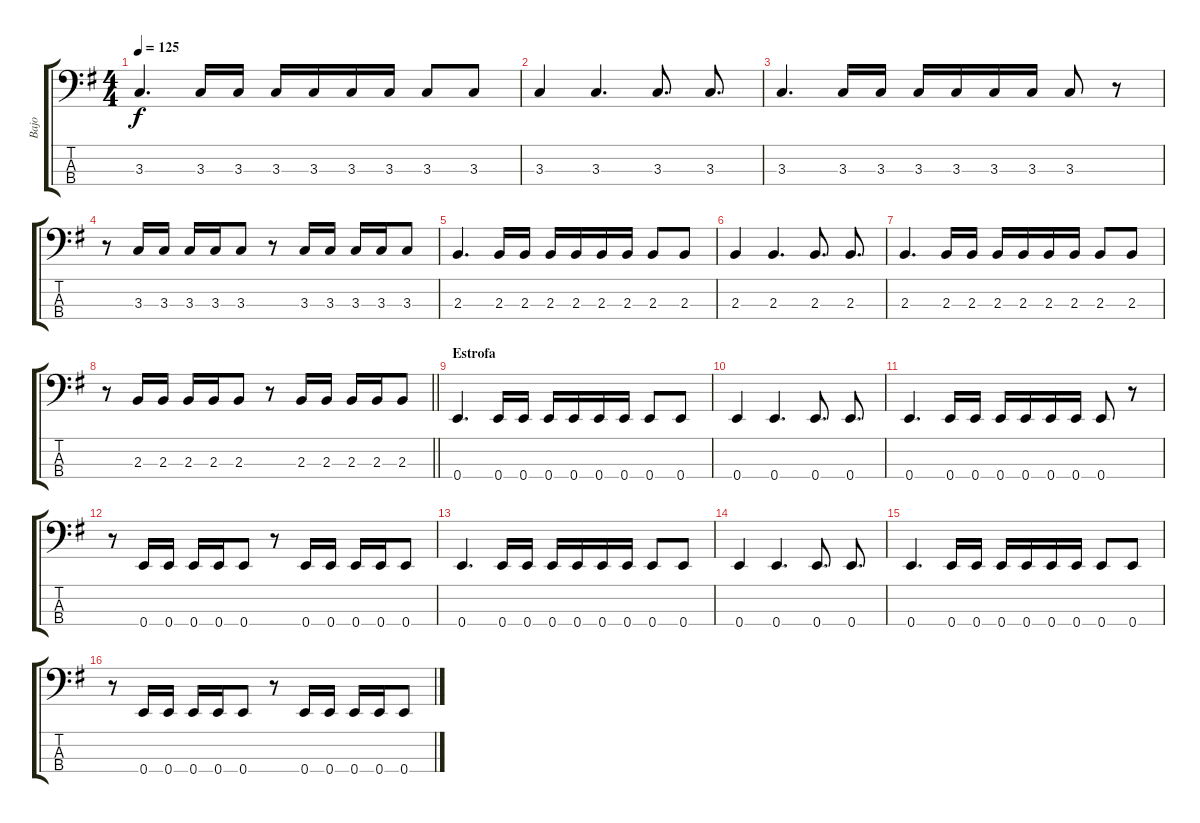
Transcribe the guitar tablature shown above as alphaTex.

\track ("Bajo" "Bajo") {instrument electricbassfinger}
\staff {score tabs}
\tuning (G2 D2 A1 E1) {hide}
\ts (4 4)
\tempo 125
\clef f4
\ks g
3.3.4{d dy f} 3.3.16 3.3.16 3.3.16 3.3.16 3.3.16 3.3.16 3.3.8 3.3.8 |
3.3.4 3.3.4{d} 3.3.8{d} 3.3.8{d} |
3.3.4{d} 3.3.16 3.3.16 3.3.16 3.3.16 3.3.16 3.3.16 3.3.8 r.8 |
r.8 3.3.16 3.3.16 3.3.16 3.3.16 3.3.8 r.8 3.3.16 3.3.16 3.3.16 3.3.16 3.3.8 |
2.3.4{d} 2.3.16 2.3.16 2.3.16 2.3.16 2.3.16 2.3.16 2.3.8 2.3.8 |
2.3.4 2.3.4{d} 2.3.8{d} 2.3.8{d} |
2.3.4{d} 2.3.16 2.3.16 2.3.16 2.3.16 2.3.16 2.3.16 2.3.8 2.3.8 |
\barLineRight lightlight
r.8 2.3.16 2.3.16 2.3.16 2.3.16 2.3.8 r.8 2.3.16 2.3.16 2.3.16 2.3.16 2.3.8 |
\section ("" "Estrofa")
0.4.4{d} 0.4.16 0.4.16 0.4.16 0.4.16 0.4.16 0.4.16 0.4.8 0.4.8 |
0.4.4 0.4.4{d} 0.4.8{d} 0.4.8{d} |
0.4.4{d} 0.4.16 0.4.16 0.4.16 0.4.16 0.4.16 0.4.16 0.4.8 r.8 |
r.8 0.4.16 0.4.16 0.4.16 0.4.16 0.4.8 r.8 0.4.16 0.4.16 0.4.16 0.4.16 0.4.8 |
0.4.4{d} 0.4.16 0.4.16 0.4.16 0.4.16 0.4.16 0.4.16 0.4.8 0.4.8 |
0.4.4 0.4.4{d} 0.4.8{d} 0.4.8{d} |
0.4.4{d} 0.4.16 0.4.16 0.4.16 0.4.16 0.4.16 0.4.16 0.4.8 0.4.8 |
r.8 0.4.16 0.4.16 0.4.16 0.4.16 0.4.8 r.8 0.4.16 0.4.16 0.4.16 0.4.16 0.4.8
